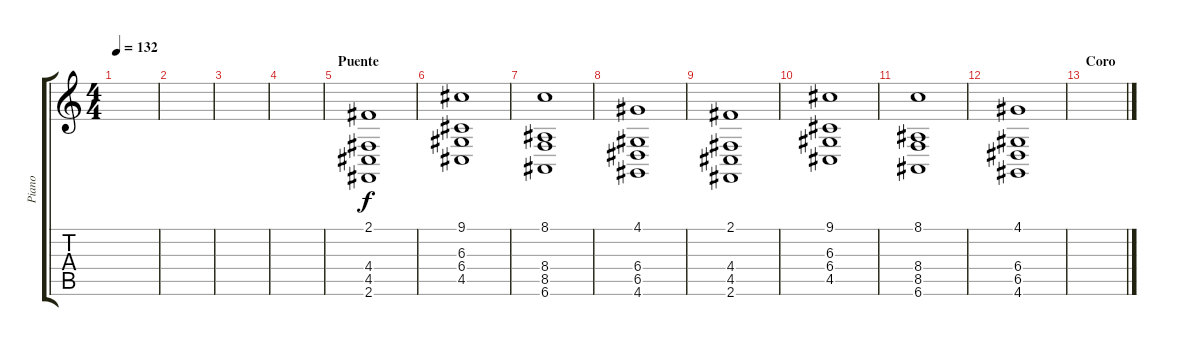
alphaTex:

\track ("Piano" "Piano") {instrument brightacousticpiano}
\staff {score tabs}
\tuning (E4 B3 G3 D3 A2 E2) {hide}
\ts (4 4)
\tempo 132
\clef g2
\ks c
|
|
|
|
\section ("" "Puente")
(2.1 4.4 4.5 2.6).1 |
(9.1 6.3 6.4 4.5).1 |
(8.1 8.4 8.5 6.6).1 |
(4.1 6.4 6.5 4.6).1 |
(2.1 4.4 4.5 2.6).1 |
(9.1 6.3 6.4 4.5).1 |
(8.1 8.4 8.5 6.6).1 |
(4.1 6.4 6.5 4.6).1 |
\section ("" "Coro")
